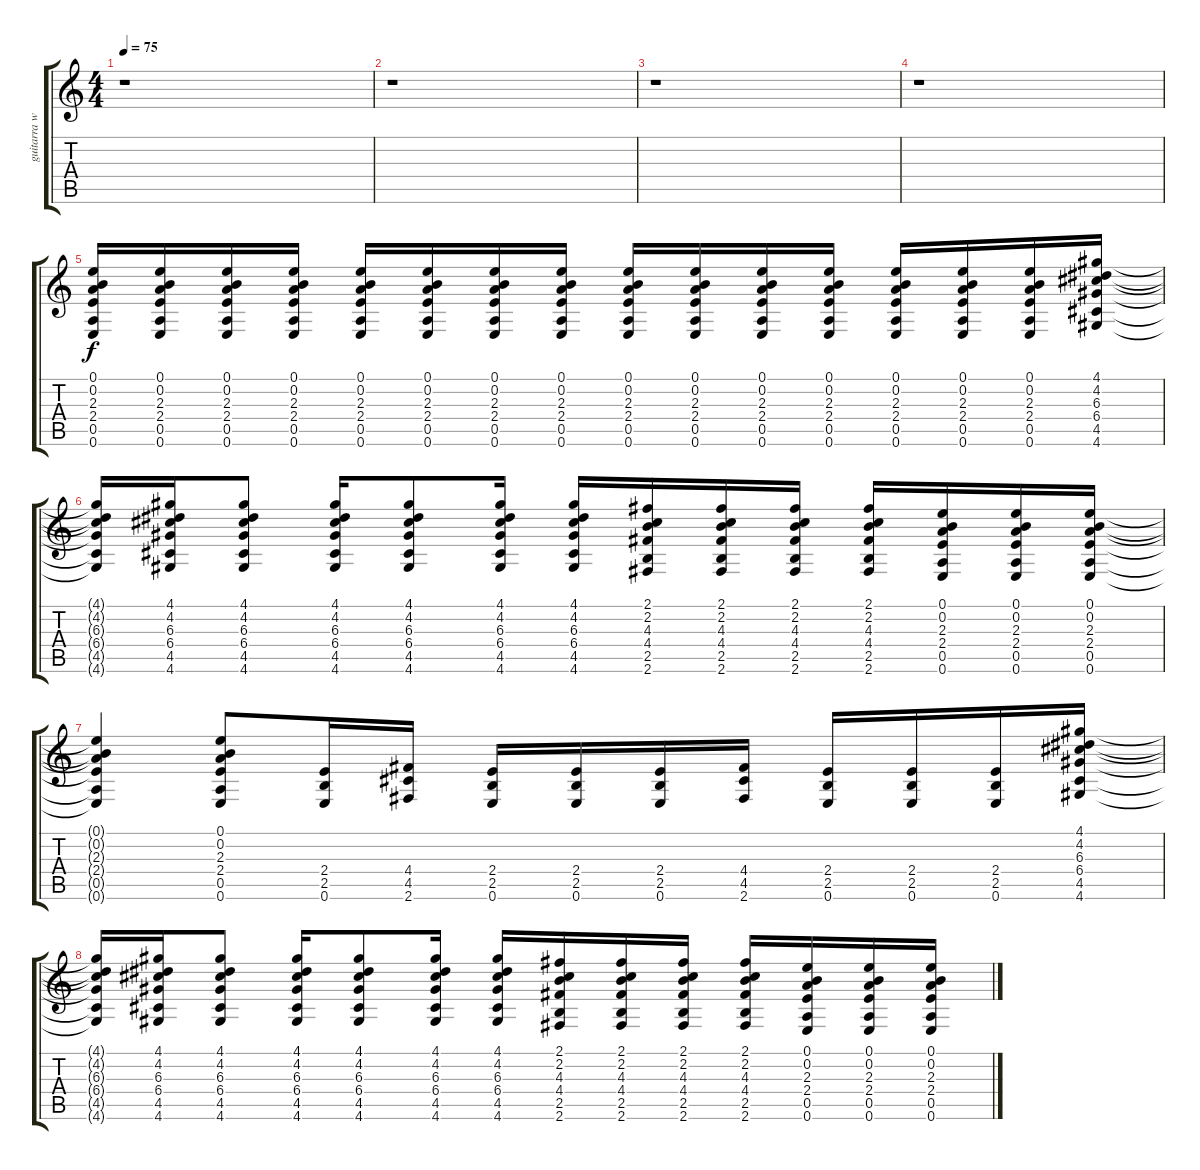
\track ("guitarra w/dist" "guitarra w") {instrument distortionguitar}
\staff {score tabs}
\tuning (E4 B3 G3 D3 A2 E2) {hide}
\ts (4 4)
\tempo 75
\clef g2
\ks c
r.1{dy f} |
r.1 |
r.1 |
r.1 |
(0.1 0.2 2.3 2.4 0.5 0.6).16 (0.1 0.2 2.3 2.4 0.5 0.6).16 (0.1 0.2 2.3 2.4 0.5 0.6).16 (0.1 0.2 2.3 2.4 0.5 0.6).16 (0.1 0.2 2.3 2.4 0.5 0.6).16 (0.1 0.2 2.3 2.4 0.5 0.6).16 (0.1 0.2 2.3 2.4 0.5 0.6).16 (0.1 0.2 2.3 2.4 0.5 0.6).16 (0.1 0.2 2.3 2.4 0.5 0.6).16 (0.1 0.2 2.3 2.4 0.5 0.6).16 (0.1 0.2 2.3 2.4 0.5 0.6).16 (0.1 0.2 2.3 2.4 0.5 0.6).16 (0.1 0.2 2.3 2.4 0.5 0.6).16 (0.1 0.2 2.3 2.4 0.5 0.6).16 (0.1 0.2 2.3 2.4 0.5 0.6).16 (4.1 4.2 6.3 6.4 4.5 4.6).16 |
(4.1{t} 4.2{t} 6.3{t} 6.4{t} 4.5{t} 4.6{t}).16 (4.1 4.2 6.3 6.4 4.5 4.6).16 (4.1 4.2 6.3 6.4 4.5 4.6).8 (4.1 4.2 6.3 6.4 4.5 4.6).16 (4.1 4.2 6.3 6.4 4.5 4.6).8 (4.1 4.2 6.3 6.4 4.5 4.6).16 (4.1 4.2 6.3 6.4 4.5 4.6).16 (2.1 2.2 4.3 4.4 2.5 2.6).16 (2.1 2.2 4.3 4.4 2.5 2.6).16 (2.1 2.2 4.3 4.4 2.5 2.6).16 (2.1 2.2 4.3 4.4 2.5 2.6).16 (0.1 0.2 2.3 2.4 0.5 0.6).16 (0.1 0.2 2.3 2.4 0.5 0.6).16 (0.1 0.2 2.3 2.4 0.5 0.6).16 |
(0.1{t} 0.2{t} 2.3{t} 2.4{t} 0.5{t} 0.6{t}).4 (0.1 0.2 2.3 2.4 0.5 0.6).8 (2.4 2.5 0.6).16 (4.4 4.5 2.6).16 (2.4 2.5 0.6).16 (2.4 2.5 0.6).16 (2.4 2.5 0.6).16 (4.4 4.5 2.6).16 (2.4 2.5 0.6).16 (2.4 2.5 0.6).16 (2.4 2.5 0.6).16 (4.1 4.2 6.3 6.4 4.5 4.6).16 |
(4.1{t} 4.2{t} 6.3{t} 6.4{t} 4.5{t} 4.6{t}).16 (4.1 4.2 6.3 6.4 4.5 4.6).16 (4.1 4.2 6.3 6.4 4.5 4.6).8 (4.1 4.2 6.3 6.4 4.5 4.6).16 (4.1 4.2 6.3 6.4 4.5 4.6).8 (4.1 4.2 6.3 6.4 4.5 4.6).16 (4.1 4.2 6.3 6.4 4.5 4.6).16 (2.1 2.2 4.3 4.4 2.5 2.6).16 (2.1 2.2 4.3 4.4 2.5 2.6).16 (2.1 2.2 4.3 4.4 2.5 2.6).16 (2.1 2.2 4.3 4.4 2.5 2.6).16 (0.1 0.2 2.3 2.4 0.5 0.6).16 (0.1 0.2 2.3 2.4 0.5 0.6).16 (0.1 0.2 2.3 2.4 0.5 0.6).16
